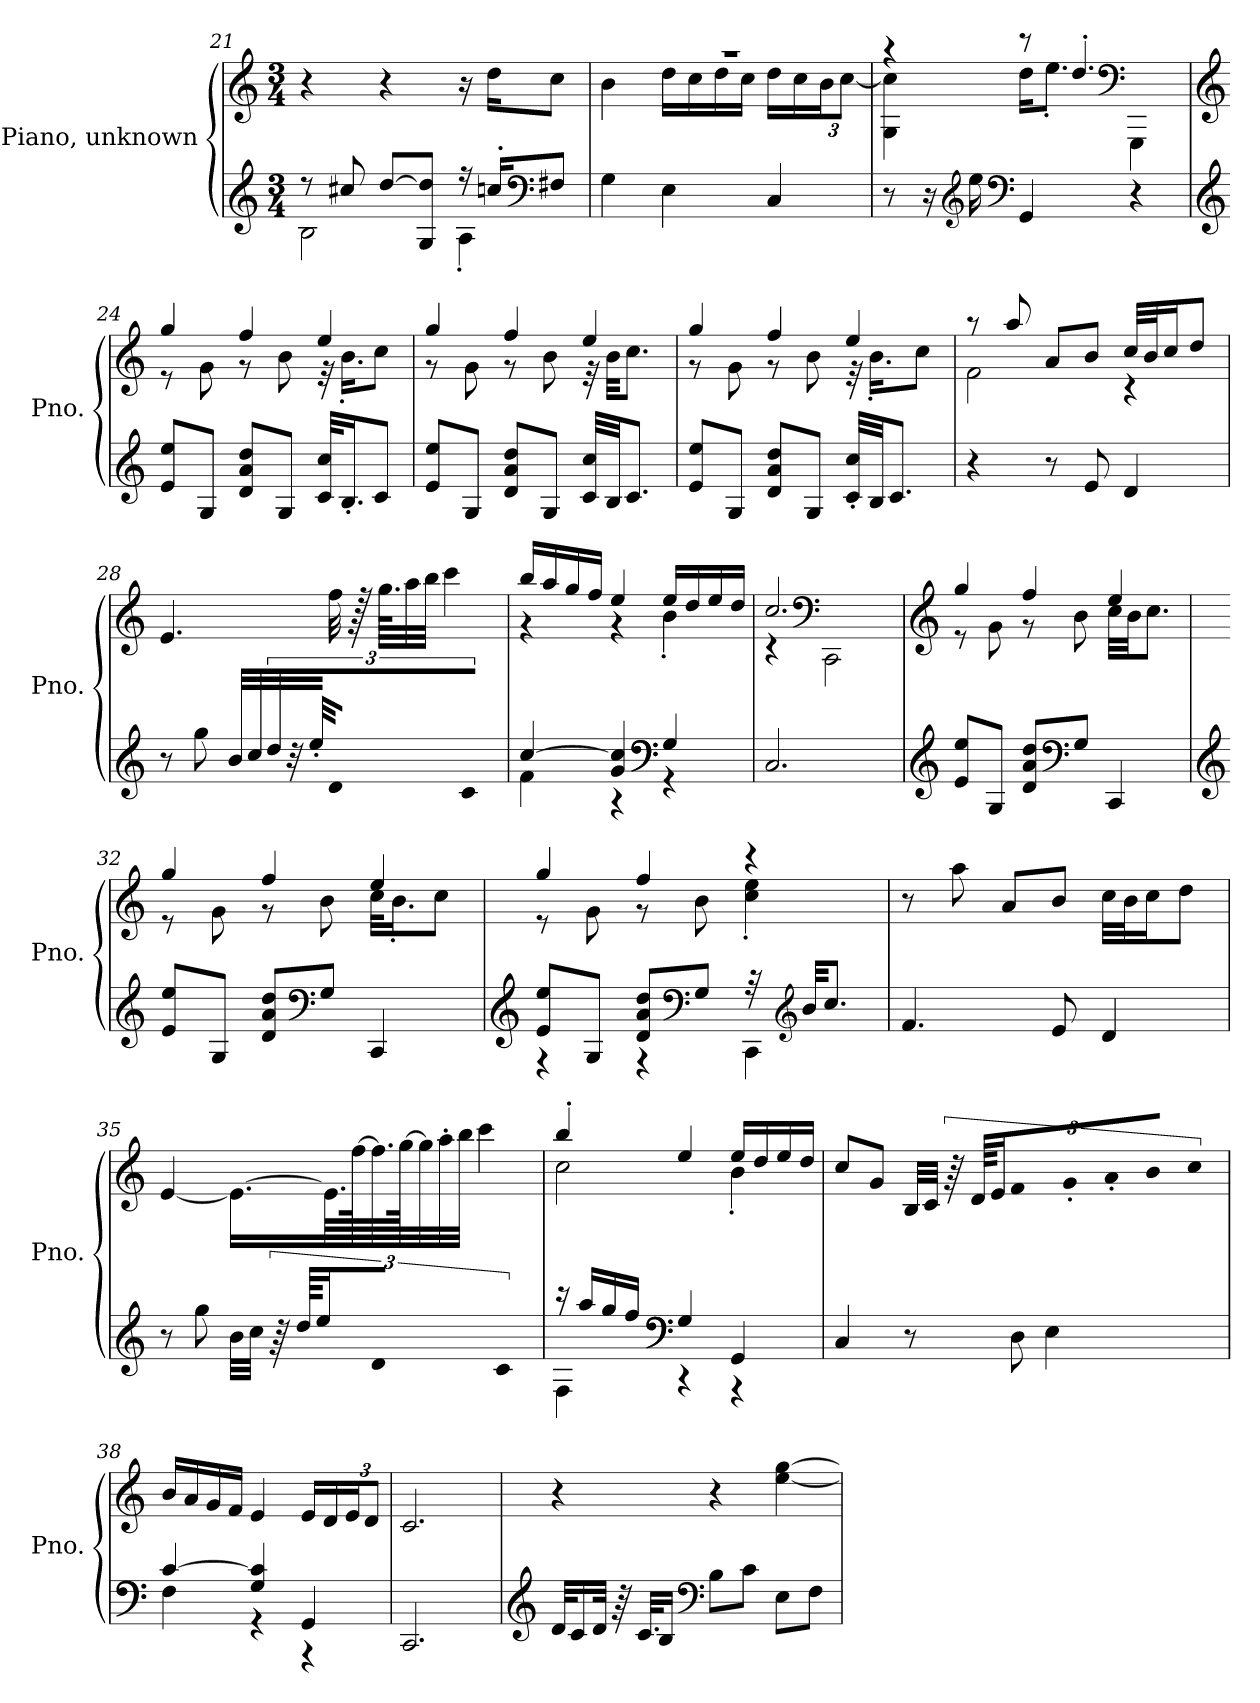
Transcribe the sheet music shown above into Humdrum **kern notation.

**kern	**kern
*part1	*part1
*staff2	*staff1
*I"Piano, unknown	*
*I'Pno.	*
!!LO:LB:g=z
*clefG2	*clefG2
*k[]	*k[]
*M3/4	*M3/4
=21	=21
*^	*
8r	2B\	4r
8cc#X/	.	.
[8dd/L	.	4r
8G/ 8dd/]J	.	.
16r	4A'\	16r
16ccn'/KL	.	16dd\KL
*clefF4	*	*
8F#X/J	.	8cc\J
*v	*v	*
=22	=22
*	*^
4G\	2.r	4b\
4E\	.	16dd\LL
.	.	16cc\
.	.	16dd\
.	.	16cc\JJ
4C/	.	16dd\LL
.	.	16cc\
*	*	*Xbrackettup
.	.	24b\J
.	.	[12cc\J
=23	=23	=23
8r	4r	4G\ 4cc\]
16r	.	.
*clefG2	*	*
16ee\	.	.
*clefF4	*	*
4GG/	8r	16dd\KL
.	.	8.ee'\J
.	4.dd'/	.
*	*clefF4	*
4r	.	4GGG\
!!LO:PB:g=z	!!
=24	=24	=24
*clefG2	*clefG2	*
8e/ 8ee/L	4gg/	8r
8G/J	.	8g\
8d/ 8a/ 8dd/L	4ff/	8r
8G/J	.	8b\
32c/ 32cc/KLL	4ee/	32r
16.B'/J	.	16.b'\KL
8c/J	.	8cc\J
=25	=25	=25
8e/ 8ee/L	4gg/	8r
8G/J	.	8g\
8d/ 8a/ 8dd/L	4ff/	8r
8G/J	.	8b\
32c/ 32cc/LLL	4ee/	32r
32B/JJ	.	32b\KKL
8.c/J	.	8.cc\J
=26	=26	=26
8e/ 8ee/L	4gg/	8r
8G/J	.	8g\
8d/ 8a/ 8dd/L	4ff/	8r
8G/J	.	8b\
32c/' 32cc/'LLL	4ee/	32r
32B/JJ	.	16.b'\KL
8.c/J	.	.
.	.	8cc\J
=27	=27	=27
4r	8r	2f\
.	8aa/	.
8r	8a/L	.
8e/	8b/J	.
4d/	32cc/LLL	4r
.	32b/J	.
.	16cc/J	.
.	8dd/J	.
*	*v	*v
!!LO:LB:g=z
=28	=28
8r	4.e/
8gg\	.
32b\LLL	.
32cc\	.
48dd\JJJ	.
48r	.
48ee'/KKL	.
8d/J	32ff\
.	128r
.	64.gg\KLLL
.	32aa\
.	32bb\JJJ
4c/	4ccc\
=29	=29
*^	*^
[4cc/	4f\	16bb/LL	4r
.	.	16aa/	.
.	.	16gg/	.
.	.	16ff/JJ	.
4g/ 4cc/]	4r	4ee/	4r
*clefF4	*	*	*
4G/	4r	16ee/LL	4b'\
.	.	16dd/	.
.	.	16ee/	.
.	.	16dd/JJ	.
*v	*v	*	*
=30	=30	=30
2.C/	2.cc/	4r
*	*clefF4	*
.	.	2CC\
=31	=31	=31
*clefG2	*clefG2	*
8e/ 8ee/L	4gg/	8r
8G/J	.	8g\
8d/ 8a/ 8dd/L	4ff/	8r
*clefF4	*	*
8G/J	.	8b\
4CC/	4ee/	32cc\LLL
.	.	32b\JJ
.	.	8.cc\J
!!LO:LB:g=z	!!
=32	=32	=32
*clefG2	*	*
8e/ 8ee/L	4gg/	8r
8G/J	.	8g\
8d/ 8a/ 8dd/L	4ff/	8r
*clefF4	*	*
8G/J	.	8b\
4CC/	4ee/	32cc\KLL
.	.	16.b'\J
.	.	8cc\J
=33	=33	=33
*clefG2	*	*
*^	*	*
8e/ 8ee/L	4r	4gg/	8r
8G/J	.	.	8g\
8d/ 8a/ 8dd/L	4r	4ff/	8r
*clefF4	*	*	*
8G/J	.	.	8b\
32r	4CC\	4r	4cc\' 4ee\'
*clefG2	*	*	*
32b/KKL	.	.	.
8.cc/J	.	.	.
*v	*v	*	*
*	*v	*v
=34	=34
4.f/	8r
.	8aa\
.	8a/L
8e/	8b/J
4d/	32cc\LLL
.	32b\J
.	16cc\J
.	8dd\J
!!LO:LB:g=z
=35	=35
8r	[4e/
8gg\	.
32b\LLL	16.e\LL_
32cc\JJJ	.
96r	.
96dd/KKLL	.
24ee/J	.
.	64.e\LL]
.	[128ff\K
8d/J	64.ff\]
.	[128gg\JK
.	32gg\]
.	32aa'\
.	32bb\JJJ
4c/	4ccc\
=36	=36
*^	*^
16r	4F\	4bb'/	2cc\
16aa/LL	.	.	.
16gg/	.	.	.
16ff/JJ	.	.	.
*clefF4	*	*	*
4G/	4r	4ee/	.
4GG/	4r	16ee/LL	4b'\
.	.	16dd/	.
.	.	16ee/	.
.	.	16dd/JJ	.
*v	*v	*	*
*	*v	*v
=37	=37
4C/	8cc/L
.	8g/J
8r	32B/LLL
.	32c/JJJ
*	*brackettup
.	96r
.	96d/KKLL
.	24e/
8D\	32f/L
.	32g'/
.	32a'/
.	32b/JJJ
4E\	4cc\
!!LO:LB:g=z
=38	=38
*^	*
[4c/	4F\	16b/LL
.	.	16a/
.	.	16g/
.	.	16f/JJ
4G/ 4c/]	4r	4e/
4GG/	4r	16e/LL
.	.	16d/
*	*	*Xbrackettup
.	.	24e/J
.	.	12d/J
*v	*v	*
=39	=39
2.CC/	2.c/
=40	=40
*clefG2	*
32d/KLL	4r
16c/	.
32d/JJk	.
64r	.
32.c/KLL	.
16B/JJ	.
*clefF4	*
8B\L	4r
8c\J	.
8E\L	[4ee\ [4gg\
8F\J	.
=	=
*-	*-
